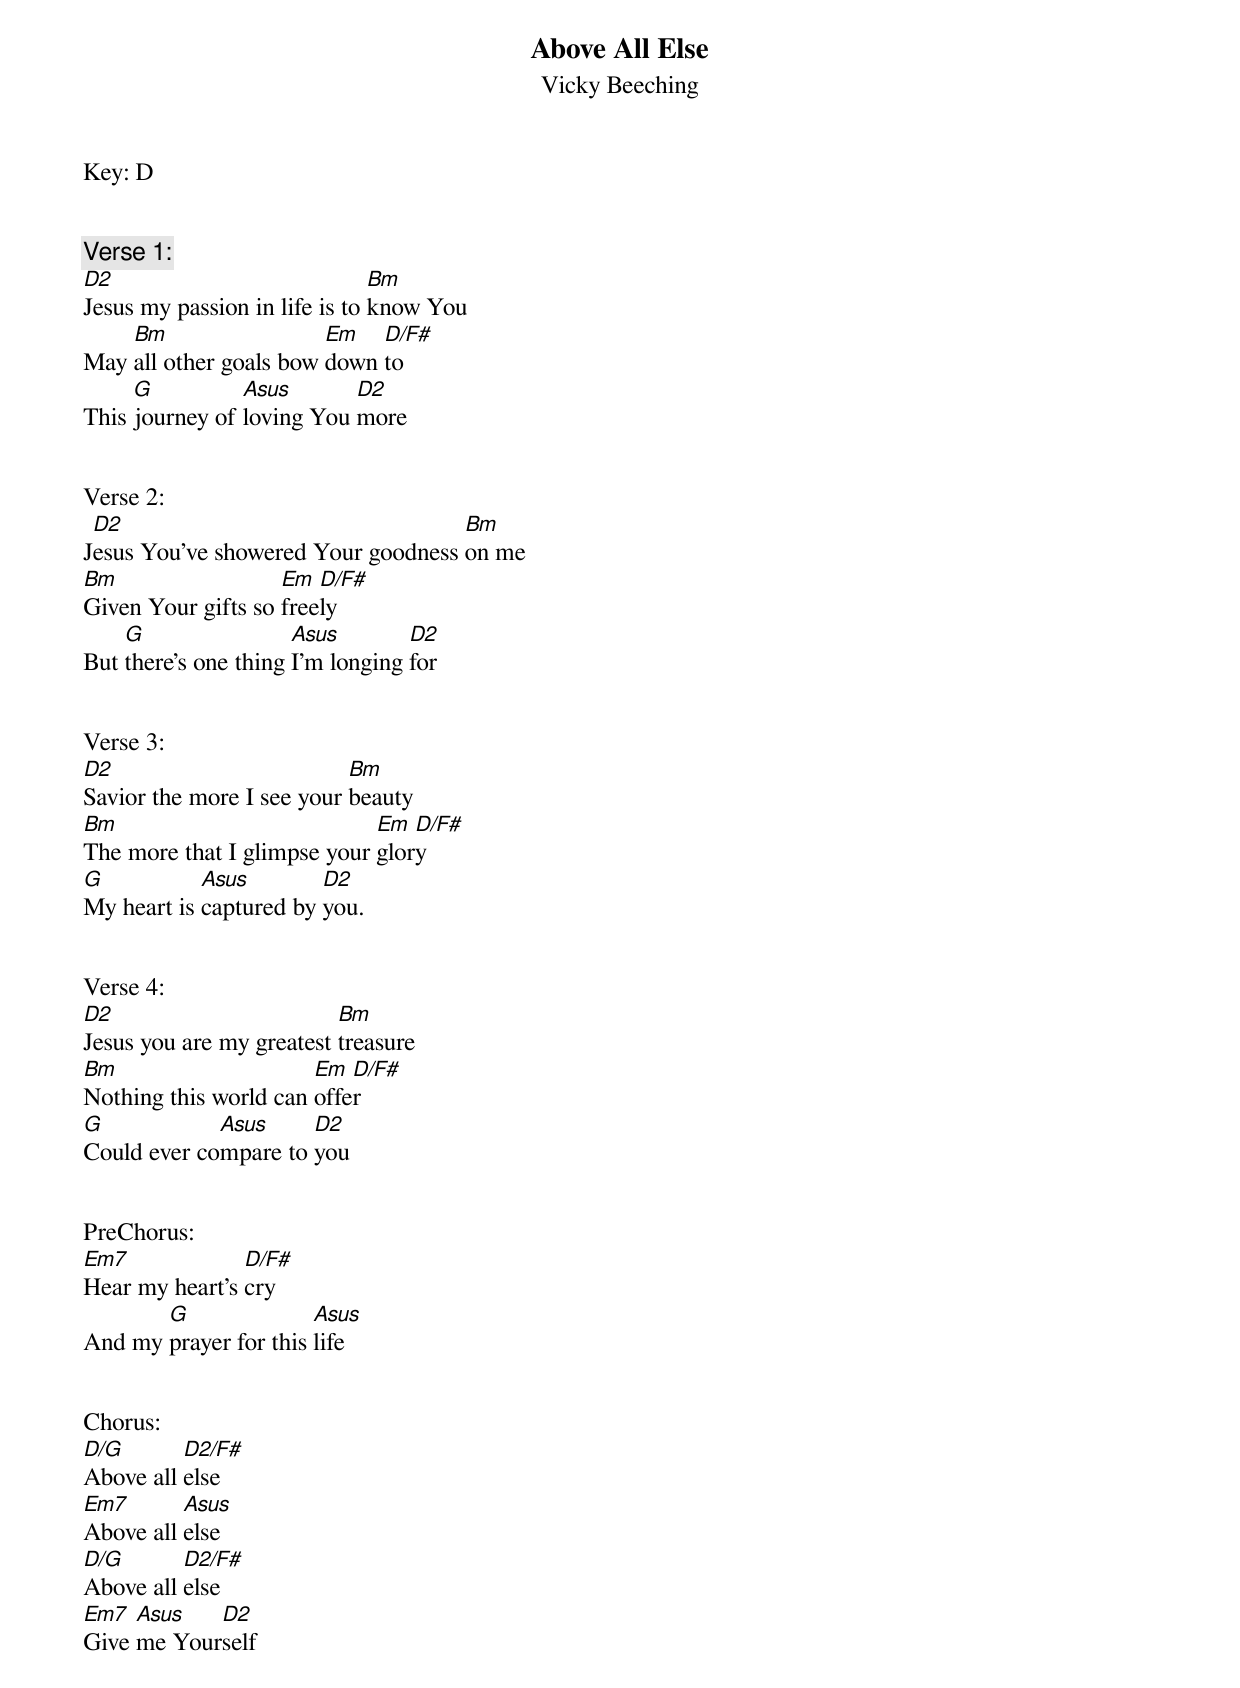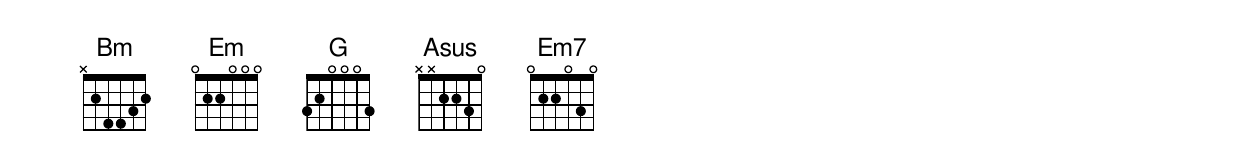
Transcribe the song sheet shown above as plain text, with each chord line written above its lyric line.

Above All Else
Vicky Beeching
Key: D


Verse 1:
D2                             Bm
Jesus my passion in life is to know You
    Bm                  Em   D/F#
May all other goals bow down to
     G          Asus       D2
This journey of loving You more


Verse 2:
 D2                                 Bm
Jesus You've showered Your goodness on me
Bm                  Em  D/F#
Given Your gifts so freely
    G                 Asus        D2
But there's one thing I'm longing for


Verse 3:
D2                         Bm
Savior the more I see your beauty
Bm                           Em  D/F#
The more that I glimpse your glory
G           Asus        D2
My heart is captured by you.


Verse 4:
D2                        Bm
Jesus you are my greatest treasure
Bm                     Em  D/F#
Nothing this world can offer
G            Asus     D2
Could ever compare to you


PreChorus:
Em7             D/F#
Hear my heart's cry
       G               Asus
And my prayer for this life


Chorus:
D/G       D2/F#
Above all else
Em7       Asus
Above all else
D/G       D2/F#
Above all else
Em7  Asus   D2
Give me Yourself
